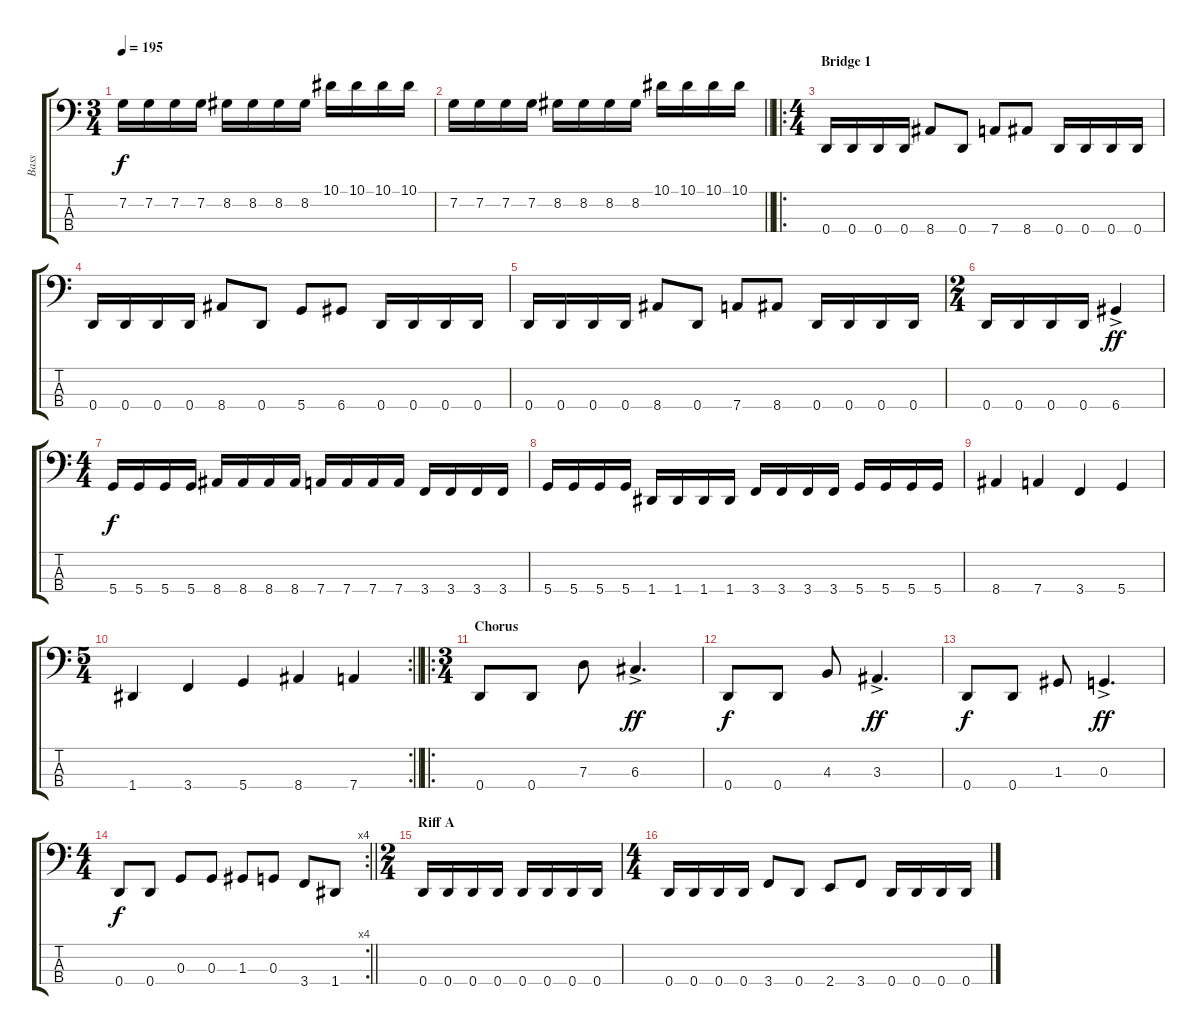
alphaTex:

\track ("Bass" "Bass") {instrument electricbasspick}
\staff {score tabs}
\tuning (F2 C2 G1 D1) {hide}
\ts (3 4)
\tempo 195
\clef f4
\ks c
7.2.16{dy f} 7.2.16 7.2.16 7.2.16 8.2.16 8.2.16 8.2.16 8.2.16 10.1.16 10.1.16 10.1.16 10.1.16 |
\barLineRight lightlight
7.2.16 7.2.16 7.2.16 7.2.16 8.2.16 8.2.16 8.2.16 8.2.16 10.1.16 10.1.16 10.1.16 10.1.16 |
\ro
\ts (4 4)
\section ("" "Bridge 1")
0.4.16 0.4.16 0.4.16 0.4.16 8.4.8 0.4.8 7.4.8 8.4.8 0.4.16 0.4.16 0.4.16 0.4.16 |
0.4.16 0.4.16 0.4.16 0.4.16 8.4.8 0.4.8 5.4.8 6.4.8 0.4.16 0.4.16 0.4.16 0.4.16 |
0.4.16 0.4.16 0.4.16 0.4.16 8.4.8 0.4.8 7.4.8 8.4.8 0.4.16 0.4.16 0.4.16 0.4.16 |
\ts (2 4)
0.4.16 0.4.16 0.4.16 0.4.16 6.4{ac}.4{dy ff} |
\ts (4 4)
5.4.16{dy f} 5.4.16 5.4.16 5.4.16 8.4.16 8.4.16 8.4.16 8.4.16 7.4.16 7.4.16 7.4.16 7.4.16 3.4.16 3.4.16 3.4.16 3.4.16 |
5.4.16 5.4.16 5.4.16 5.4.16 1.4.16 1.4.16 1.4.16 1.4.16 3.4.16 3.4.16 3.4.16 3.4.16 5.4.16 5.4.16 5.4.16 5.4.16 |
8.4.4 7.4.4 3.4.4 5.4.4 |
\rc 2
\ts (5 4)
\barLineRight lightlight
1.4.4 3.4.4 5.4.4 8.4.4 7.4.4 |
\ro
\ts (3 4)
\section ("" "Chorus")
0.4.8 0.4.8 7.3.8 6.3{ac}.4{d dy ff} |
0.4.8{dy f} 0.4.8 4.3.8 3.3{ac}.4{d dy ff} |
0.4.8{dy f} 0.4.8 1.3.8 0.3{ac}.4{d dy ff} |
\rc 4
\ts (4 4)
\barLineRight lightlight
0.4.8{dy f} 0.4.8 0.3.8 0.3.8 1.3.8 0.3.8 3.4.8 1.4.8 |
\ts (2 4)
\section ("" "Riff A")
0.4.16 0.4.16 0.4.16 0.4.16 0.4.16 0.4.16 0.4.16 0.4.16 |
\ts (4 4)
0.4.16 0.4.16 0.4.16 0.4.16 3.4.8 0.4.8 2.4.8 3.4.8 0.4.16 0.4.16 0.4.16 0.4.16
